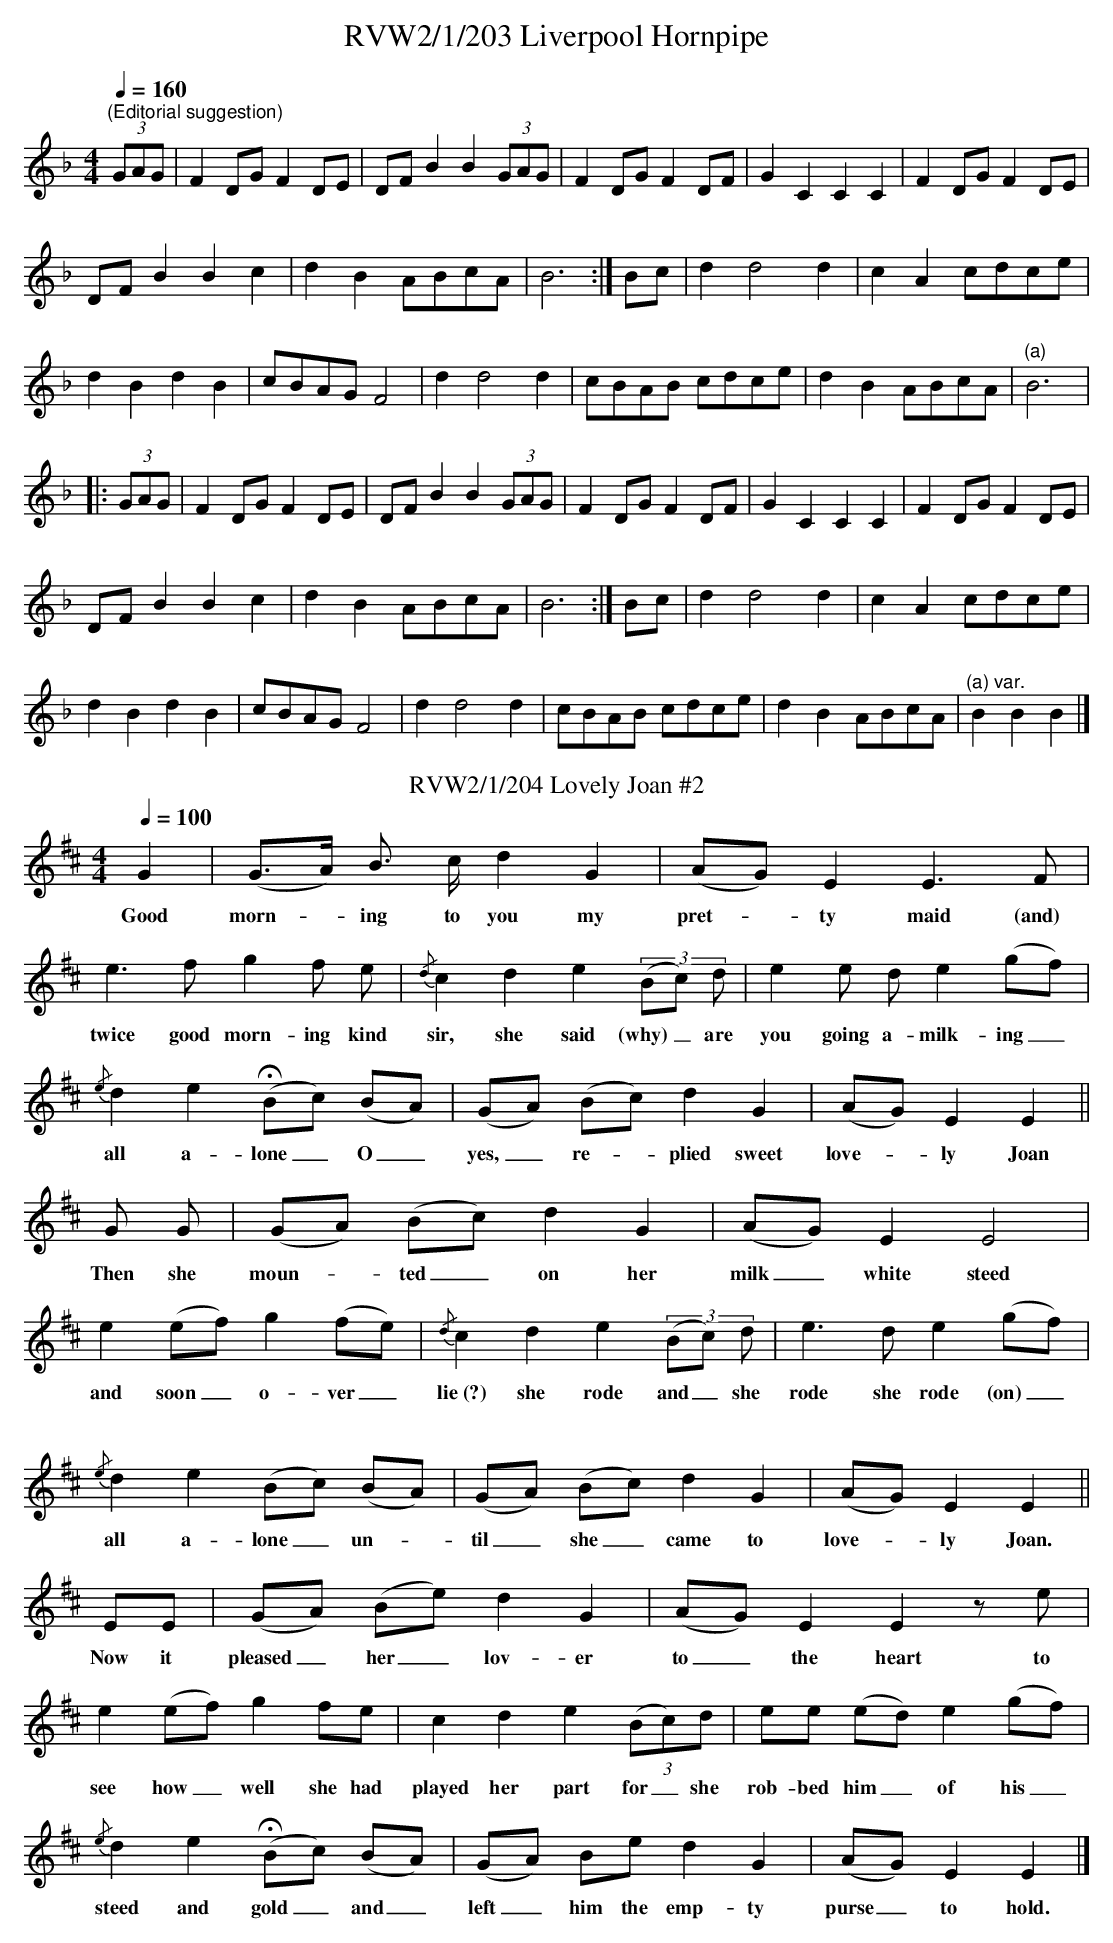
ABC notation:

X:1
T:RVW2/1/203 Liverpool Hornpipe
L:1/8
Q:1/4=160
M:4/4
K:F
"^(Editorial suggestion)  " (3GAG | F2 DG F2 DE | DF B2 B2 (3GAG | F2 DG F2 DF | G2 C2 C2 C2 |
F2 DG F2 DE |$ DF B2 B2 c2 | d2 B2 ABcA | B6 :| Bc | d2 d4 d2 | c2 A2 cdce |$ d2 B2 d2 B2 |
cBAG F4 | d2 d4 d2 | cBAB cdce | d2 B2 ABcA |"^(a)" B6 |:$ (3GAG | F2 DG F2 DE | DF B2 B2 (3GAG |
F2 DG F2 DF | G2 C2 C2 C2 | F2 DG F2 DE |$ DF B2 B2 c2 | d2 B2 ABcA | B6 :| Bc | d2 d4 d2 |
c2 A2 cdce |$ d2 B2 d2 B2 | cBAG F4 | d2 d4 d2 | cBAB cdce | d2 B2 ABcA |"^(a) var." B2 B2 B2 |]
T:RVW2/1/204 Lovely Joan #2
L:1/8
Q:1/4=100
M:4/4
K:Edor
G2 | (G>A) B3/2 c/ d2 G2 | (AG) E2 E3 F |$ e3 f g2 f e |{/d} c2 d2 e2 (3(Bc) d | e2 e d e2 (gf) |$
w: Good|morn- * ing to you my|pret- * ty maid (and)|twice good morn- ing kind|sir, she said (why) _ are|you going a- milk- ing _|
{/e} d2 e2 (!fermata!Bc) (BA) | (GA) (Bc) d2 G2 | (AG) E2 E2 ||$ G G | (GA) (Bc) d2 G2 |
w: all a- lone _ O _|yes, _ re- * plied sweet|love- * ly Joan|Then she|moun- * ted _ on her|
(AG) E2 E4 |$ e2 (ef) g2 (fe) |{/d} c2 d2 e2 (3(Bc) d | e3 d e2 (gf) |${/e} d2 e2 (Bc) (BA) |
w: milk _ white steed|and soon _ o- ver _|lie~(?) she rode and _ she|rode she rode (on) _|all a- lone _ un- *|
(GA) (Bc) d2 G2 | (AG) E2 E2 ||$ EE | (GA) (Be) d2 G2 | (AG) E2 E2 z e |$ e2 (ef) g2 fe |
w: til _ she _ came to|love- * ly Joan.|Now it|pleased _ her _ lov- er|to _ the heart to|see how _ well she had|
c2 d2 e2 (3(Bc)d | ee (ed) e2 (gf) |${/e} d2 e2 (!fermata!Bc) (BA) | (GA) Be d2 G2 | (AG) E2 E2 |]
w: played her part for _ she|rob- bed him _ of his _|steed and gold _ and _|left _ him the emp- ty|purse _ to hold.|
